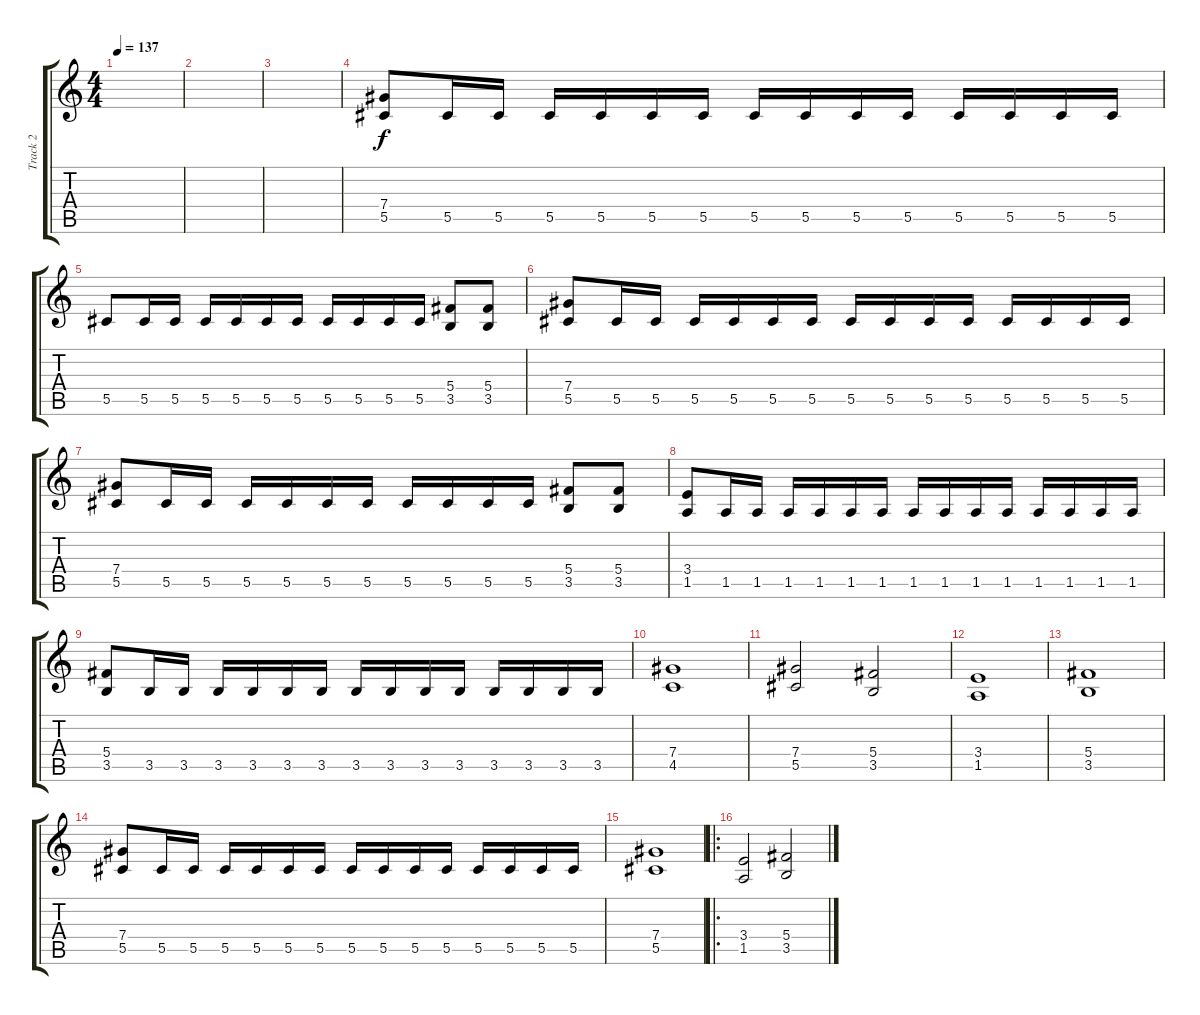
\track ("Track 2" "Track 2") {instrument distortionguitar}
\staff {score tabs}
\tuning (Eb4 Bb3 Gb3 Db3 Ab2 Eb2) {hide}
\ts (4 4)
\tempo 137
\clef g2
\ks c
|
|
|
(7.4 5.5).8 5.5.16 5.5.16 5.5.16 5.5.16 5.5.16 5.5.16 5.5.16 5.5.16 5.5.16 5.5.16 5.5.16 5.5.16 5.5.16 5.5.16 |
5.5.8 5.5.16 5.5.16 5.5.16 5.5.16 5.5.16 5.5.16 5.5.16 5.5.16 5.5.16 5.5.16 (5.4 3.5).8 (5.4 3.5).8 |
(7.4 5.5).8 5.5.16 5.5.16 5.5.16 5.5.16 5.5.16 5.5.16 5.5.16 5.5.16 5.5.16 5.5.16 5.5.16 5.5.16 5.5.16 5.5.16 |
(7.4 5.5).8 5.5.16 5.5.16 5.5.16 5.5.16 5.5.16 5.5.16 5.5.16 5.5.16 5.5.16 5.5.16 (5.4 3.5).8 (5.4 3.5).8 |
(3.4 1.5).8 1.5.16 1.5.16 1.5.16 1.5.16 1.5.16 1.5.16 1.5.16 1.5.16 1.5.16 1.5.16 1.5.16 1.5.16 1.5.16 1.5.16 |
(5.4 3.5).8 3.5.16 3.5.16 3.5.16 3.5.16 3.5.16 3.5.16 3.5.16 3.5.16 3.5.16 3.5.16 3.5.16 3.5.16 3.5.16 3.5.16 |
(7.4 4.5).1 |
(7.4 5.5).2 (5.4 3.5).2 |
(3.4 1.5).1 |
(5.4 3.5).1 |
(7.4 5.5).8 5.5.16 5.5.16 5.5.16 5.5.16 5.5.16 5.5.16 5.5.16 5.5.16 5.5.16 5.5.16 5.5.16 5.5.16 5.5.16 5.5.16 |
(7.4 5.5).1 |
\ro
(3.4 1.5).2 (5.4 3.5).2
